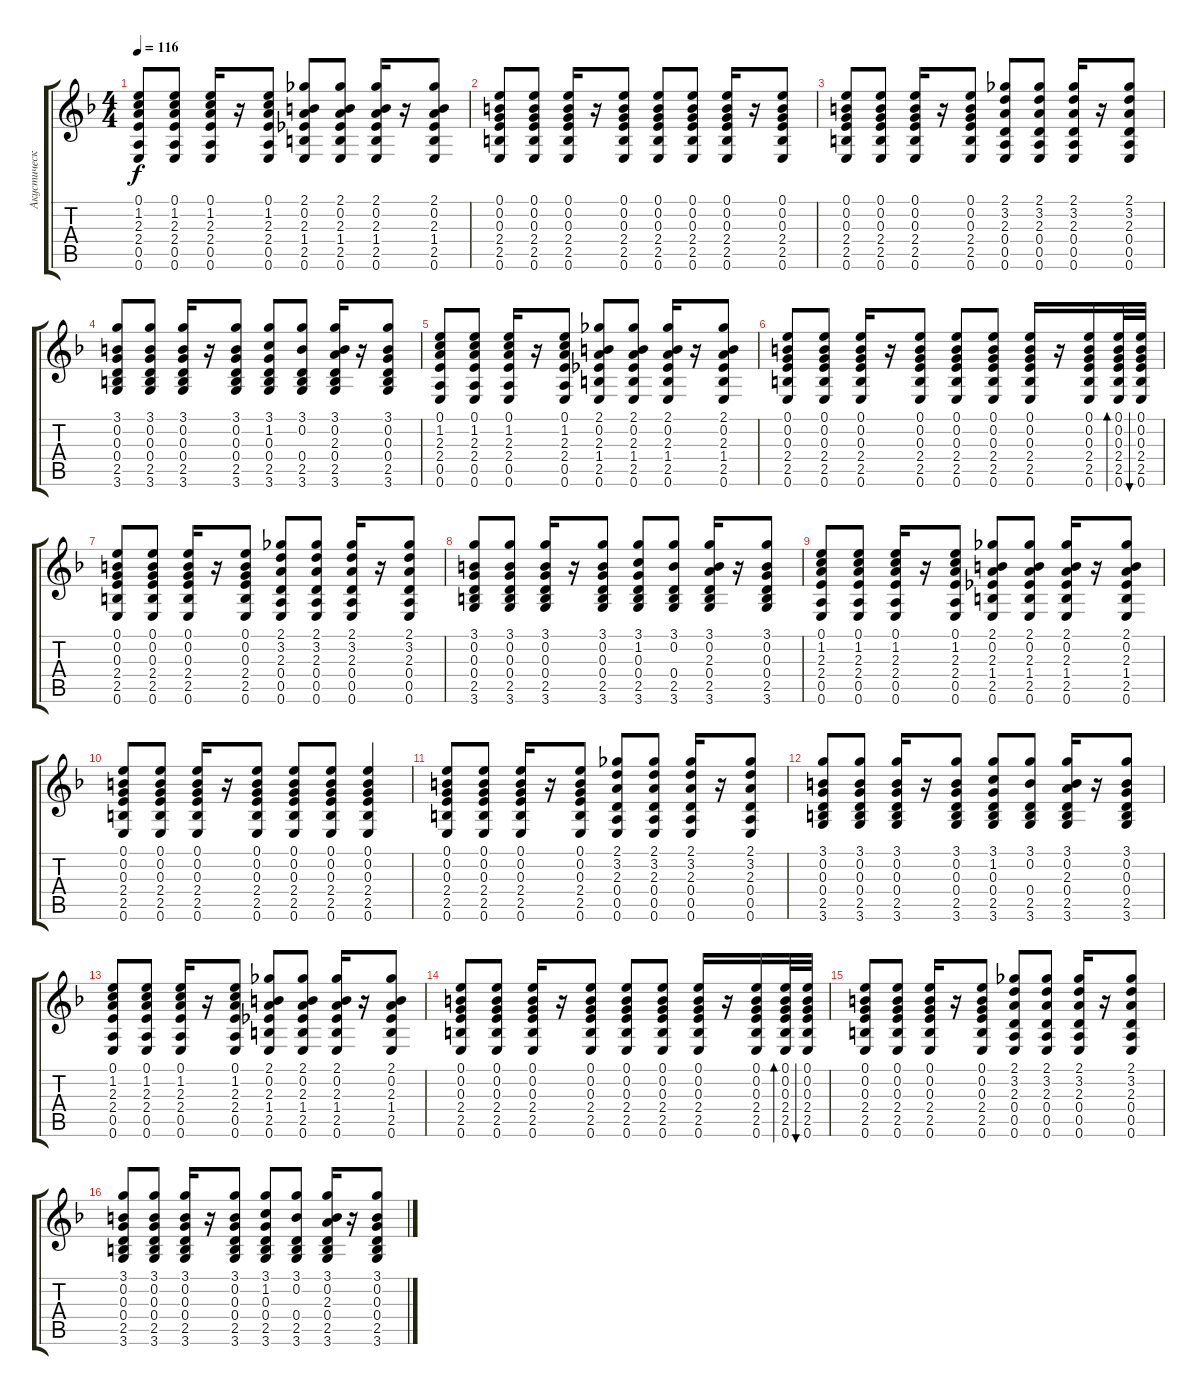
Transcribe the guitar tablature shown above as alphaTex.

\track ("Акустическая Гитара" "Акустическ") {instrument acousticguitarsteel}
\staff {score tabs}
\tuning (E4 B3 G3 D3 A2 E2) {hide}
\ts (4 4)
\tempo 116
\clef g2
\ks dminor
(0.1 1.2 2.3 2.4 0.5 0.6).8{dy f} (0.1 1.2 2.3 2.4 0.5 0.6).8 (0.1 1.2 2.3 2.4 0.5 0.6).16 r.16 (0.1 1.2 2.3 2.4 0.5 0.6).8 (2.1 0.2 2.3 1.4 2.5 0.6).8 (2.1 0.2 2.3 1.4 2.5 0.6).8 (2.1 0.2 2.3 1.4 2.5 0.6).16 r.16 (2.1 0.2 2.3 1.4 2.5 0.6).8 |
(0.1 0.2 0.3 2.4 2.5 0.6).8 (0.1 0.2 0.3 2.4 2.5 0.6).8 (0.1 0.2 0.3 2.4 2.5 0.6).16 r.16 (0.1 0.2 0.3 2.4 2.5 0.6).8 (0.1 0.2 0.3 2.4 2.5 0.6).8 (0.1 0.2 0.3 2.4 2.5 0.6).8 (0.1 0.2 0.3 2.4 2.5 0.6).16 r.16 (0.1 0.2 0.3 2.4 2.5 0.6).8 |
(0.1 0.2 0.3 2.4 2.5 0.6).8 (0.1 0.2 0.3 2.4 2.5 0.6).8 (0.1 0.2 0.3 2.4 2.5 0.6).16 r.16 (0.1 0.2 0.3 2.4 2.5 0.6).8 (2.1 3.2 2.3 0.4 0.5 0.6).8 (2.1 3.2 2.3 0.4 0.5 0.6).8 (2.1 3.2 2.3 0.4 0.5 0.6).16 r.16 (2.1 3.2 2.3 0.4 0.5 0.6).8 |
(3.1 0.2 0.3 0.4 2.5 3.6).8 (3.1 0.2 0.3 0.4 2.5 3.6).8 (3.1 0.2 0.3 0.4 2.5 3.6).16 r.16 (3.1 0.2 0.3 0.4 2.5 3.6).8 (3.1 1.2 0.3 0.4 2.5 3.6).8 (3.1 0.2 0.4 2.5 3.6).8 (3.1 0.2 2.3 0.4 2.5 3.6).16 r.16 (3.1 0.2 0.3 0.4 2.5 3.6).8 |
(0.1 1.2 2.3 2.4 0.5 0.6).8 (0.1 1.2 2.3 2.4 0.5 0.6).8 (0.1 1.2 2.3 2.4 0.5 0.6).16 r.16 (0.1 1.2 2.3 2.4 0.5 0.6).8 (2.1 0.2 2.3 1.4 2.5 0.6).8 (2.1 0.2 2.3 1.4 2.5 0.6).8 (2.1 0.2 2.3 1.4 2.5 0.6).16 r.16 (2.1 0.2 2.3 1.4 2.5 0.6).8 |
(0.1 0.2 0.3 2.4 2.5 0.6).8 (0.1 0.2 0.3 2.4 2.5 0.6).8 (0.1 0.2 0.3 2.4 2.5 0.6).16 r.16 (0.1 0.2 0.3 2.4 2.5 0.6).8 (0.1 0.2 0.3 2.4 2.5 0.6).8 (0.1 0.2 0.3 2.4 2.5 0.6).8 (0.1 0.2 0.3 2.4 2.5 0.6).16 r.16 (0.1 0.2 0.3 2.4 2.5 0.6).16 (0.1 0.2 0.3 2.4 2.5 0.6).32{bd 240} (0.1 0.2 0.3 2.4 2.5 0.6).32{bu 240} |
(0.1 0.2 0.3 2.4 2.5 0.6).8 (0.1 0.2 0.3 2.4 2.5 0.6).8 (0.1 0.2 0.3 2.4 2.5 0.6).16 r.16 (0.1 0.2 0.3 2.4 2.5 0.6).8 (2.1 3.2 2.3 0.4 0.5 0.6).8 (2.1 3.2 2.3 0.4 0.5 0.6).8 (2.1 3.2 2.3 0.4 0.5 0.6).16 r.16 (2.1 3.2 2.3 0.4 0.5 0.6).8 |
(3.1 0.2 0.3 0.4 2.5 3.6).8 (3.1 0.2 0.3 0.4 2.5 3.6).8 (3.1 0.2 0.3 0.4 2.5 3.6).16 r.16 (3.1 0.2 0.3 0.4 2.5 3.6).8 (3.1 1.2 0.3 0.4 2.5 3.6).8 (3.1 0.2 0.4 2.5 3.6).8 (3.1 0.2 2.3 0.4 2.5 3.6).16 r.16 (3.1 0.2 0.3 0.4 2.5 3.6).8 |
(0.1 1.2 2.3 2.4 0.5 0.6).8 (0.1 1.2 2.3 2.4 0.5 0.6).8 (0.1 1.2 2.3 2.4 0.5 0.6).16 r.16 (0.1 1.2 2.3 2.4 0.5 0.6).8 (2.1 0.2 2.3 1.4 2.5 0.6).8 (2.1 0.2 2.3 1.4 2.5 0.6).8 (2.1 0.2 2.3 1.4 2.5 0.6).16 r.16 (2.1 0.2 2.3 1.4 2.5 0.6).8 |
(0.1 0.2 0.3 2.4 2.5 0.6).8 (0.1 0.2 0.3 2.4 2.5 0.6).8 (0.1 0.2 0.3 2.4 2.5 0.6).16 r.16 (0.1 0.2 0.3 2.4 2.5 0.6).8 (0.1 0.2 0.3 2.4 2.5 0.6).8 (0.1 0.2 0.3 2.4 2.5 0.6).8 (0.1 0.2 0.3 2.4 2.5 0.6).4 |
(0.1 0.2 0.3 2.4 2.5 0.6).8 (0.1 0.2 0.3 2.4 2.5 0.6).8 (0.1 0.2 0.3 2.4 2.5 0.6).16 r.16 (0.1 0.2 0.3 2.4 2.5 0.6).8 (2.1 3.2 2.3 0.4 0.5 0.6).8 (2.1 3.2 2.3 0.4 0.5 0.6).8 (2.1 3.2 2.3 0.4 0.5 0.6).16 r.16 (2.1 3.2 2.3 0.4 0.5 0.6).8 |
(3.1 0.2 0.3 0.4 2.5 3.6).8 (3.1 0.2 0.3 0.4 2.5 3.6).8 (3.1 0.2 0.3 0.4 2.5 3.6).16 r.16 (3.1 0.2 0.3 0.4 2.5 3.6).8 (3.1 1.2 0.3 0.4 2.5 3.6).8 (3.1 0.2 0.4 2.5 3.6).8 (3.1 0.2 2.3 0.4 2.5 3.6).16 r.16 (3.1 0.2 0.3 0.4 2.5 3.6).8 |
(0.1 1.2 2.3 2.4 0.5 0.6).8 (0.1 1.2 2.3 2.4 0.5 0.6).8 (0.1 1.2 2.3 2.4 0.5 0.6).16 r.16 (0.1 1.2 2.3 2.4 0.5 0.6).8 (2.1 0.2 2.3 1.4 2.5 0.6).8 (2.1 0.2 2.3 1.4 2.5 0.6).8 (2.1 0.2 2.3 1.4 2.5 0.6).16 r.16 (2.1 0.2 2.3 1.4 2.5 0.6).8 |
(0.1 0.2 0.3 2.4 2.5 0.6).8 (0.1 0.2 0.3 2.4 2.5 0.6).8 (0.1 0.2 0.3 2.4 2.5 0.6).16 r.16 (0.1 0.2 0.3 2.4 2.5 0.6).8 (0.1 0.2 0.3 2.4 2.5 0.6).8 (0.1 0.2 0.3 2.4 2.5 0.6).8 (0.1 0.2 0.3 2.4 2.5 0.6).16 r.16 (0.1 0.2 0.3 2.4 2.5 0.6).16 (0.1 0.2 0.3 2.4 2.5 0.6).32{bd 240} (0.1 0.2 0.3 2.4 2.5 0.6).32{bu 240} |
(0.1 0.2 0.3 2.4 2.5 0.6).8 (0.1 0.2 0.3 2.4 2.5 0.6).8 (0.1 0.2 0.3 2.4 2.5 0.6).16 r.16 (0.1 0.2 0.3 2.4 2.5 0.6).8 (2.1 3.2 2.3 0.4 0.5 0.6).8 (2.1 3.2 2.3 0.4 0.5 0.6).8 (2.1 3.2 2.3 0.4 0.5 0.6).16 r.16 (2.1 3.2 2.3 0.4 0.5 0.6).8 |
(3.1 0.2 0.3 0.4 2.5 3.6).8 (3.1 0.2 0.3 0.4 2.5 3.6).8 (3.1 0.2 0.3 0.4 2.5 3.6).16 r.16 (3.1 0.2 0.3 0.4 2.5 3.6).8 (3.1 1.2 0.3 0.4 2.5 3.6).8 (3.1 0.2 0.4 2.5 3.6).8 (3.1 0.2 2.3 0.4 2.5 3.6).16 r.16 (3.1 0.2 0.3 0.4 2.5 3.6).8
